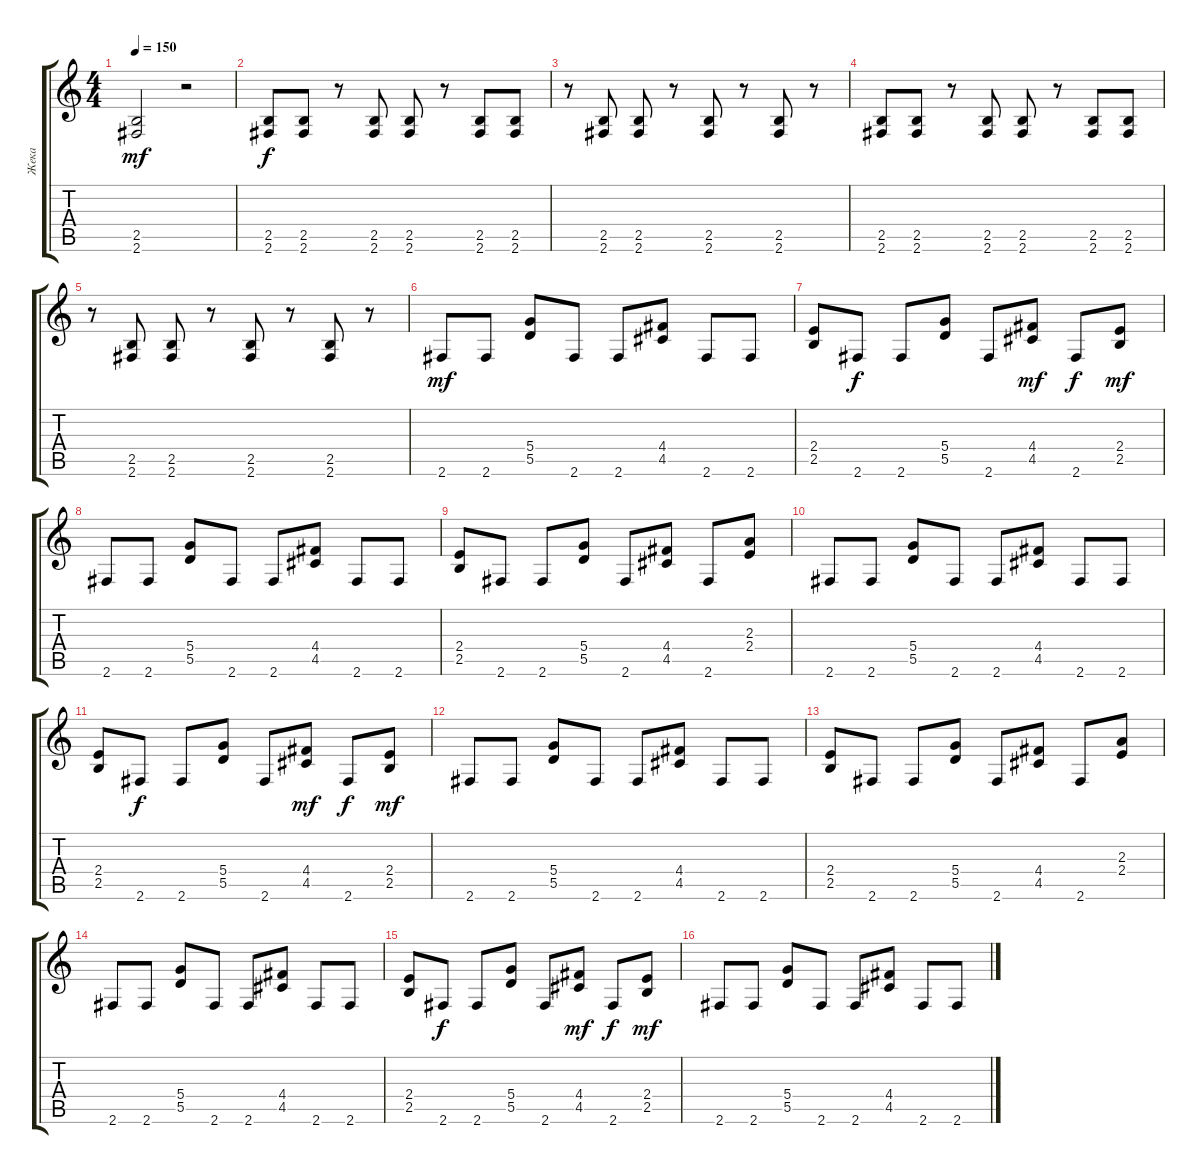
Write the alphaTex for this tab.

\track ("Жека" "Жека") {instrument overdrivenguitar}
\staff {score tabs}
\tuning (E4 B3 G3 D3 A2 E2) {hide}
\ts (4 4)
\tempo 150
\clef g2
\ks c
(2.5{t} 2.6{t}).2{dy mf} r.2 |
(2.5 2.6).8{dy f} (2.5 2.6).8 r.8 (2.5 2.6).8 (2.5 2.6).8 r.8 (2.5 2.6).8 (2.5 2.6).8 |
r.8 (2.5 2.6).8 (2.5 2.6).8 r.8 (2.5 2.6).8 r.8 (2.5 2.6).8 r.8 |
(2.5 2.6).8 (2.5 2.6).8 r.8 (2.5 2.6).8 (2.5 2.6).8 r.8 (2.5 2.6).8 (2.5 2.6).8 |
r.8 (2.5 2.6).8 (2.5 2.6).8 r.8 (2.5 2.6).8 r.8 (2.5 2.6).8 r.8 |
2.6.8{dy mf} 2.6.8 (5.4 5.5).8 2.6.8 2.6.8 (4.4 4.5).8 2.6.8 2.6.8 |
(2.4 2.5).8 2.6.8{dy f} 2.6.8 (5.4 5.5).8 2.6.8 (4.4 4.5).8{dy mf} 2.6.8{dy f} (2.4 2.5).8{dy mf} |
2.6.8 2.6.8 (5.4 5.5).8 2.6.8 2.6.8 (4.4 4.5).8 2.6.8 2.6.8 |
(2.4 2.5).8 2.6.8 2.6.8 (5.4 5.5).8 2.6.8 (4.4 4.5).8 2.6.8 (2.3 2.4).8 |
2.6.8 2.6.8 (5.4 5.5).8 2.6.8 2.6.8 (4.4 4.5).8 2.6.8 2.6.8 |
(2.4 2.5).8 2.6.8{dy f} 2.6.8 (5.4 5.5).8 2.6.8 (4.4 4.5).8{dy mf} 2.6.8{dy f} (2.4 2.5).8{dy mf} |
2.6.8 2.6.8 (5.4 5.5).8 2.6.8 2.6.8 (4.4 4.5).8 2.6.8 2.6.8 |
(2.4 2.5).8 2.6.8 2.6.8 (5.4 5.5).8 2.6.8 (4.4 4.5).8 2.6.8 (2.3 2.4).8 |
2.6.8 2.6.8 (5.4 5.5).8 2.6.8 2.6.8 (4.4 4.5).8 2.6.8 2.6.8 |
(2.4 2.5).8 2.6.8{dy f} 2.6.8 (5.4 5.5).8 2.6.8 (4.4 4.5).8{dy mf} 2.6.8{dy f} (2.4 2.5).8{dy mf} |
2.6.8 2.6.8 (5.4 5.5).8 2.6.8 2.6.8 (4.4 4.5).8 2.6.8 2.6.8
